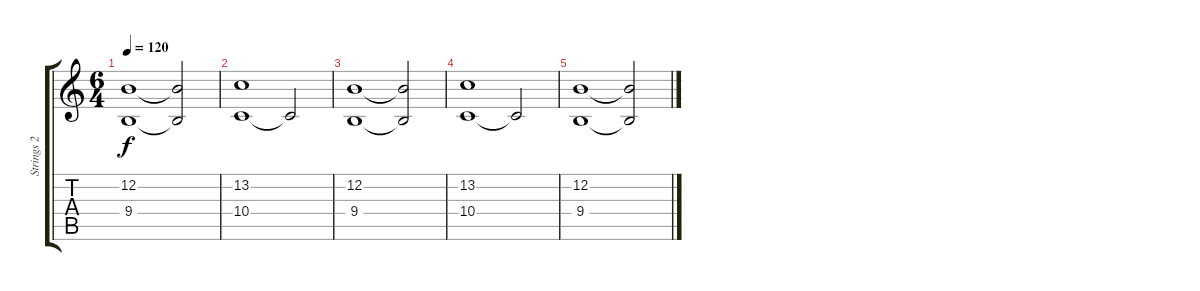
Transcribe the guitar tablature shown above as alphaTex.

\track ("Strings 2" "Strings 2") {instrument stringensemble1}
\staff {score tabs}
\tuning (E4 B3 G3 D3 A2 E2) {hide}
\ts (6 4)
\tempo 120
\clef g2
\ks c
(12.2 9.4).1{dy f} (12.2{t} 9.4{t}).2 |
(13.2 10.4).1 10.4{t}.2 |
(12.2 9.4).1 (12.2{t} 9.4{t}).2 |
(13.2 10.4).1 10.4{t}.2 |
(12.2 9.4).1 (12.2{t} 9.4{t}).2
